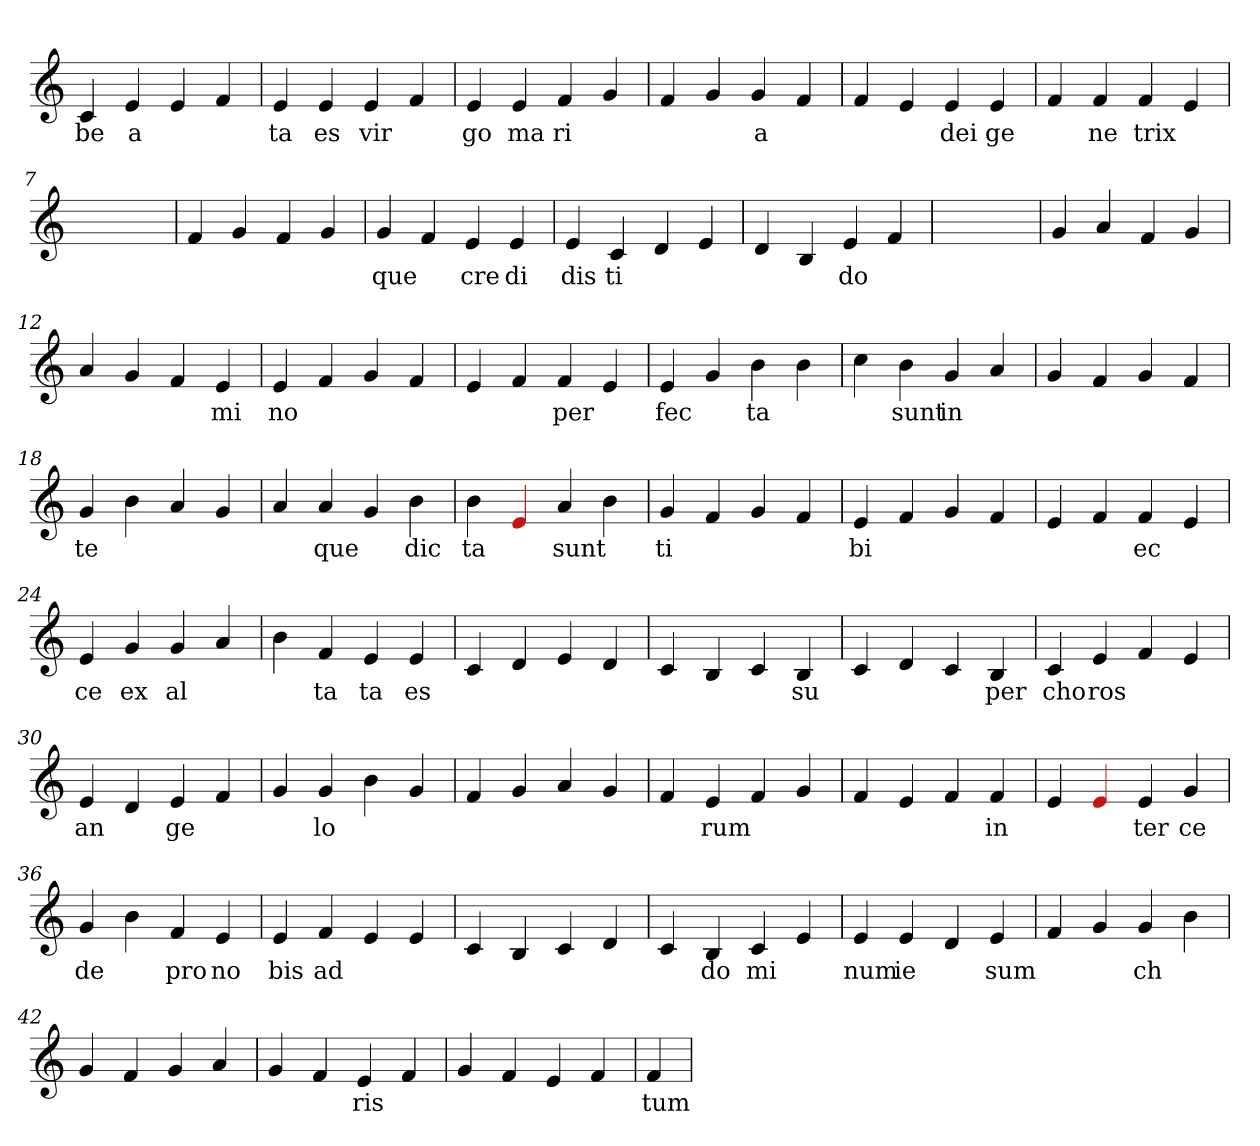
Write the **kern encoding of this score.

**kern	**text
*part1	*part1
*staff1	*staff1
*clefG2	*
=1	=1
4c	be
4e	a
4e	.
4f	.
=2	=2
4e	ta
4e	es
4e	vir
4f	.
=3	=3
4e	go
4e	ma
4f	ri
4g	.
=4	=4
4f	.
4g	.
4g	a
4f	.
=5	=5
4f	.
4e	.
4e	dei
4e	ge
=6	=6
4f	.
4f	ne
4f	trix
4e	.
=7	=7
1ryy	.
=7	=7
4f	.
4g	.
4f	.
4g	.
=8	=8
4g	que
4f	.
4e	cre
4e	di
=9	=9
4e	dis
4c	ti
4d	.
4e	.
=10	=10
4d	.
4B	.
4e	do
4f	.
=11	=11
1ryy	.
=11	=11
4g	.
4a	.
4f	.
4g	.
=12	=12
4a	.
4g	.
4f	.
4e	mi
=13	=13
4e	no
4f	.
4g	.
4f	.
=14	=14
4e	.
4f	.
4f	per
4e	.
=15	=15
4e	fec
4g	.
4b	ta
4b	.
=16	=16
4cc	.
4b	sunt
4g	in
4a	.
=17	=17
4g	.
4f	.
4g	.
4f	.
=18	=18
4g	te
4b	.
4a	.
4g	.
=19	=19
4a	.
4a	que
4g	.
4b	dic
=20	=20
4b	ta
4Re	.
4a	sunt
4b	.
=21	=21
4g	ti
4f	.
4g	.
4f	.
=22	=22
4e	bi
4f	.
4g	.
4f	.
=23	=23
4e	.
4f	.
4f	ec
4e	.
=24	=24
4e	ce
4g	ex
4g	al
4a	.
=25	=25
4b	.
4f	ta
4e	ta
4e	es
=26	=26
4c	.
4d	.
4e	.
4d	.
=27	=27
4c	.
4B	.
4c	.
4B	su
=28	=28
4c	.
4d	.
4c	.
4B	per
=29	=29
4c	cho
4e	ros
4f	.
4e	.
=30	=30
4e	an
4d	.
4e	ge
4f	.
=31	=31
4g	.
4g	lo
4b	.
4g	.
=32	=32
4f	.
4g	.
4a	.
4g	.
=33	=33
4f	.
4e	rum
4f	.
4g	.
=34	=34
4f	.
4e	.
4f	.
4f	in
=35	=35
4e	.
4Re	.
4e	ter
4g	ce
=36	=36
4g	de
4b	.
4f	pro
4e	no
=37	=37
4e	bis
4f	ad
4e	.
4e	.
=38	=38
4c	.
4B	.
4c	.
4d	.
=39	=39
4c	.
4B	do
4c	mi
4e	.
=40	=40
4e	num
4e	ie
4d	.
4e	sum
=41	=41
4f	.
4g	.
4g	ch
4b	.
=42	=42
4g	.
4f	.
4g	.
4a	.
=43	=43
4g	.
4f	.
4e	ris
4f	.
=44	=44
4g	.
4f	.
4e	.
4f	.
=45	=45
4f	tum
=	=
*-	*-
